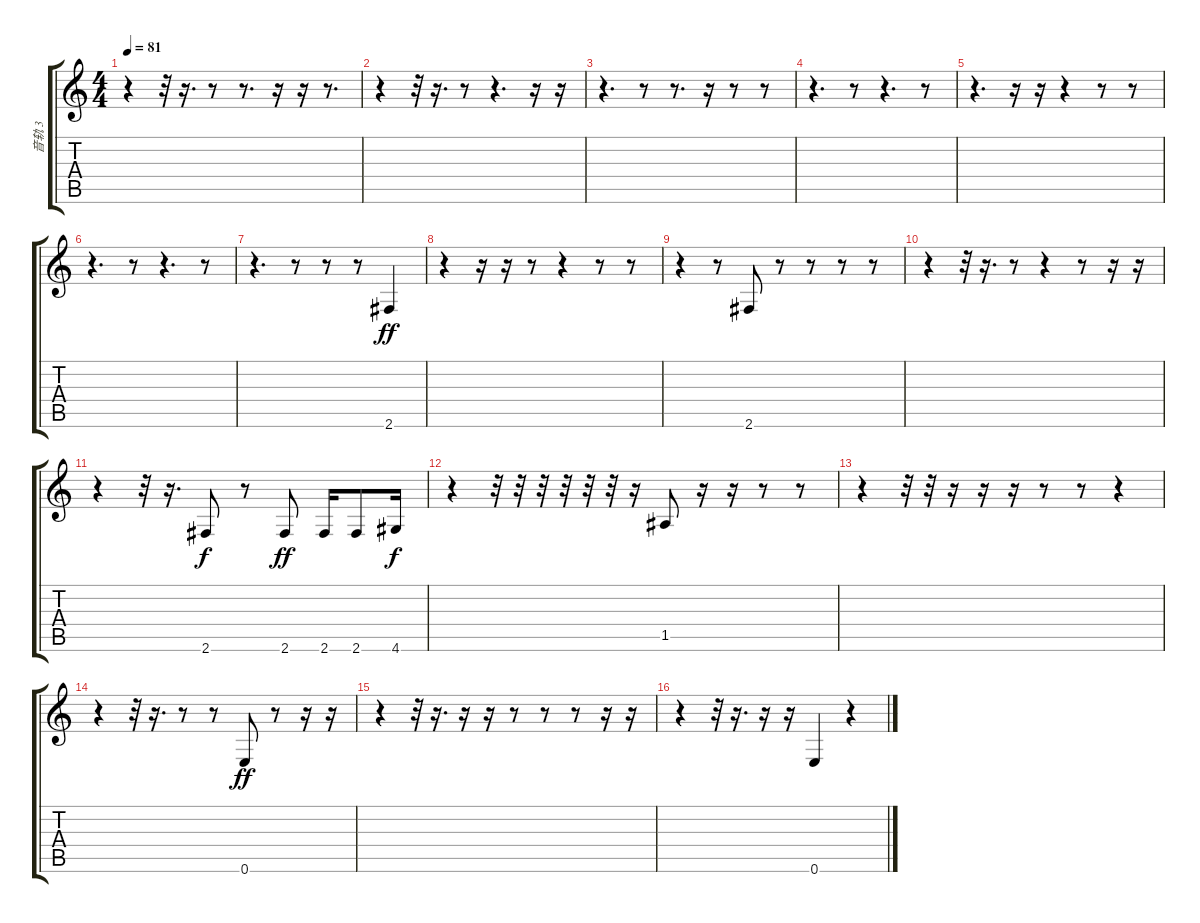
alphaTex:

\track ("音轨 3" "音轨 3") {instrument electricbassfinger}
\staff {score tabs}
\tuning (E4 B3 G3 D3 A2 E2) {hide}
\ts (4 4)
\tempo 81
\clef g2
\ks c
r.4{dy f} r.32 r.16{d} r.8 r.8{d} r.16 r.16 r.8{d} |
r.4 r.32 r.16{d} r.8 r.4{d} r.16 r.16 |
r.4{d} r.8 r.8{d} r.16 r.8 r.8 |
r.4{d} r.8 r.4{d} r.8 |
r.4{d} r.16 r.16 r.4 r.8 r.8 |
r.4{d} r.8 r.4{d} r.8 |
r.4{d} r.8 r.8 r.8 2.6.4{dy ff} |
r.4 r.16 r.16 r.8 r.4 r.8 r.8 |
r.4 r.8 2.6.8 r.8 r.8 r.8 r.8 |
r.4 r.32 r.16{d} r.8 r.4 r.8 r.16 r.16 |
r.4 r.32 r.16{d} 2.6.8{dy f} r.8 2.6.8{dy ff} 2.6.16 2.6.8 4.6.16{dy f} |
r.4 r.32 r.32 r.32 r.32 r.32 r.32 r.16 1.5.8 r.16 r.16 r.8 r.8 |
r.4 r.32 r.32 r.16 r.16 r.16 r.8 r.8 r.4 |
r.4 r.32 r.16{d} r.8 r.8 0.6.8{dy ff} r.8 r.16 r.16 |
r.4 r.32 r.16{d} r.16 r.16 r.8 r.8 r.8 r.16 r.16 |
r.4 r.32 r.16{d} r.16 r.16 0.6.4 r.4
